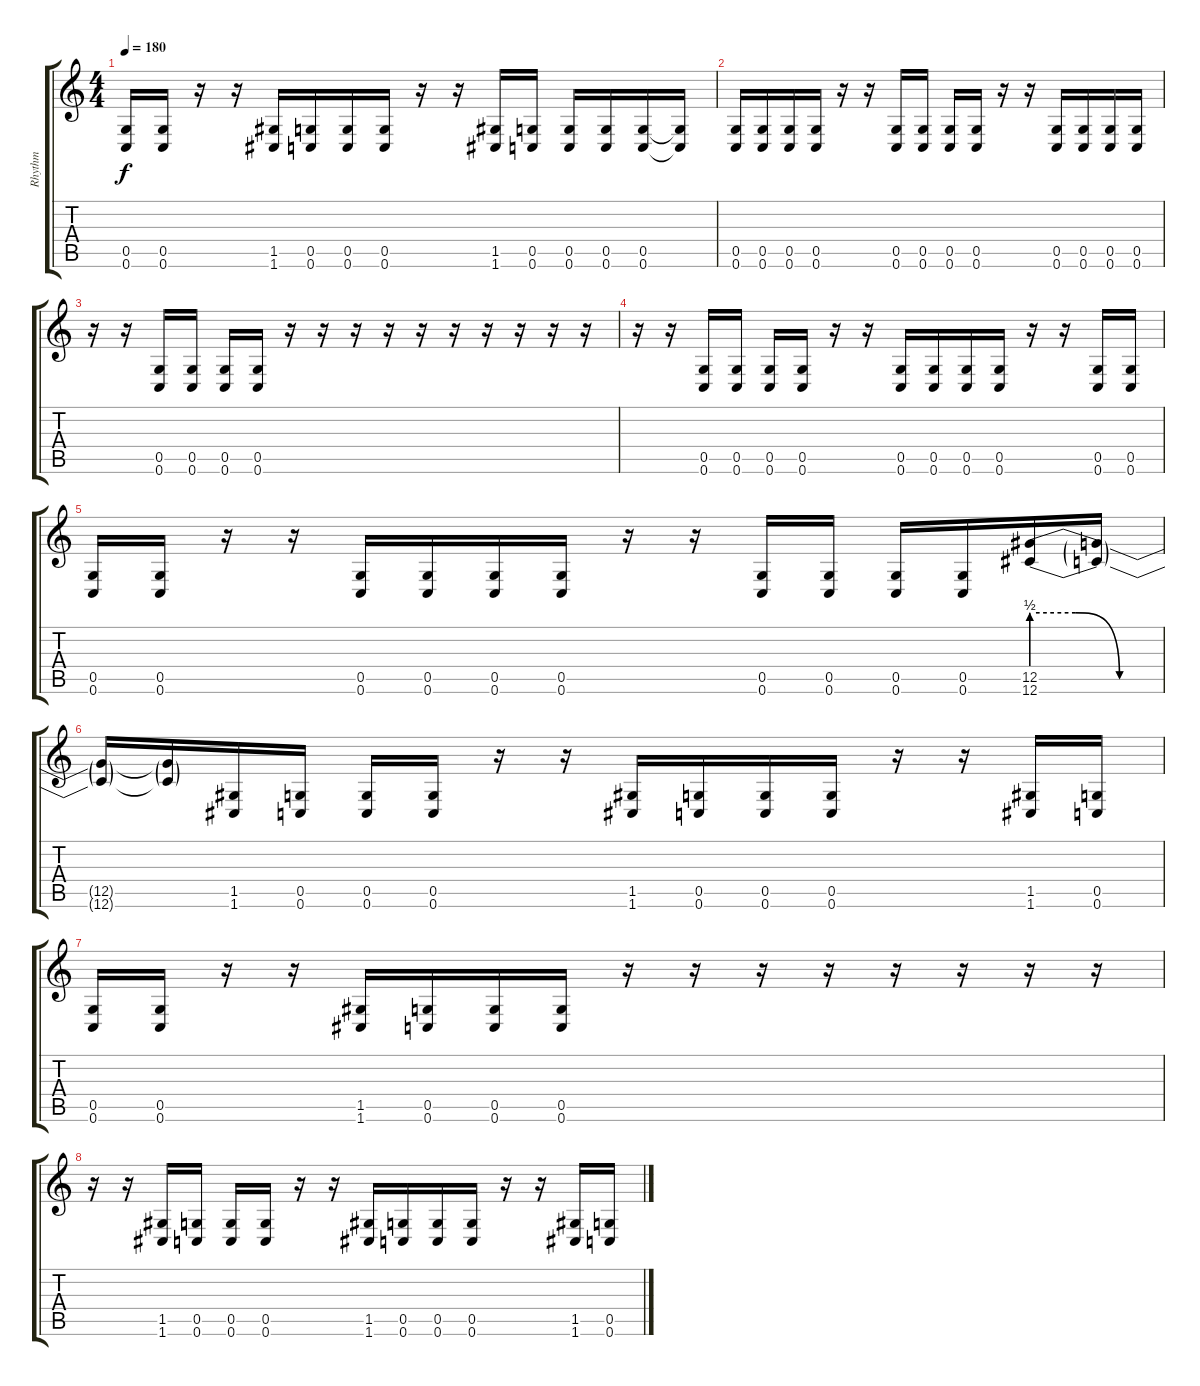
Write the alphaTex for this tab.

\track ("Rhythm" "Rhythm") {instrument overdrivenguitar}
\staff {score tabs}
\tuning (D4 A3 F3 C3 G2 C2) {hide}
\ts (4 4)
\tempo 180
\clef g2
\ks c
(0.5 0.6).16{dy f} (0.5 0.6).16 r.16 r.16 (1.5 1.6).16 (0.5 0.6).16 (0.5 0.6).16 (0.5 0.6).16 r.16 r.16 (1.5 1.6).16 (0.5 0.6).16 (0.5 0.6).16 (0.5 0.6).16 (0.5 0.6).16 (0.5{t} 0.6{t}).16 |
(0.5 0.6).16 (0.5 0.6).16 (0.5 0.6).16 (0.5 0.6).16 r.16 r.16 (0.5 0.6).16 (0.5 0.6).16 (0.5 0.6).16 (0.5 0.6).16 r.16 r.16 (0.5 0.6).16 (0.5 0.6).16 (0.5 0.6).16 (0.5 0.6).16 |
r.16 r.16 (0.5 0.6).16 (0.5 0.6).16 (0.5 0.6).16 (0.5 0.6).16 r.16 r.16 r.16 r.16 r.16 r.16 r.16 r.16 r.16 r.16 |
r.16 r.16 (0.5 0.6).16 (0.5 0.6).16 (0.5 0.6).16 (0.5 0.6).16 r.16 r.16 (0.5 0.6).16 (0.5 0.6).16 (0.5 0.6).16 (0.5 0.6).16 r.16 r.16 (0.5 0.6).16 (0.5 0.6).16 |
(0.5 0.6).16 (0.5 0.6).16 r.16 r.16 (0.5 0.6).16 (0.5 0.6).16 (0.5 0.6).16 (0.5 0.6).16 r.16 r.16 (0.5 0.6).16 (0.5 0.6).16 (0.5 0.6).16 (0.5 0.6).16 (12.5{be (custom 0 2 20 2 40 0 60 0)} 12.6{be (custom 0 2 20 2 40 0 60 0)}).16 (12.5{t} 12.6{t}).16 |
(12.5{t} 12.6{t}).16 (12.5{t} 12.6{t}).16 (1.5 1.6).16 (0.5 0.6).16 (0.5 0.6).16 (0.5 0.6).16 r.16 r.16 (1.5 1.6).16 (0.5 0.6).16 (0.5 0.6).16 (0.5 0.6).16 r.16 r.16 (1.5 1.6).16 (0.5 0.6).16 |
(0.5 0.6).16 (0.5 0.6).16 r.16 r.16 (1.5 1.6).16 (0.5 0.6).16 (0.5 0.6).16 (0.5 0.6).16 r.16 r.16 r.16 r.16 r.16 r.16 r.16 r.16 |
r.16 r.16 (1.5 1.6).16 (0.5 0.6).16 (0.5 0.6).16 (0.5 0.6).16 r.16 r.16 (1.5 1.6).16 (0.5 0.6).16 (0.5 0.6).16 (0.5 0.6).16 r.16 r.16 (1.5 1.6).16 (0.5 0.6).16
